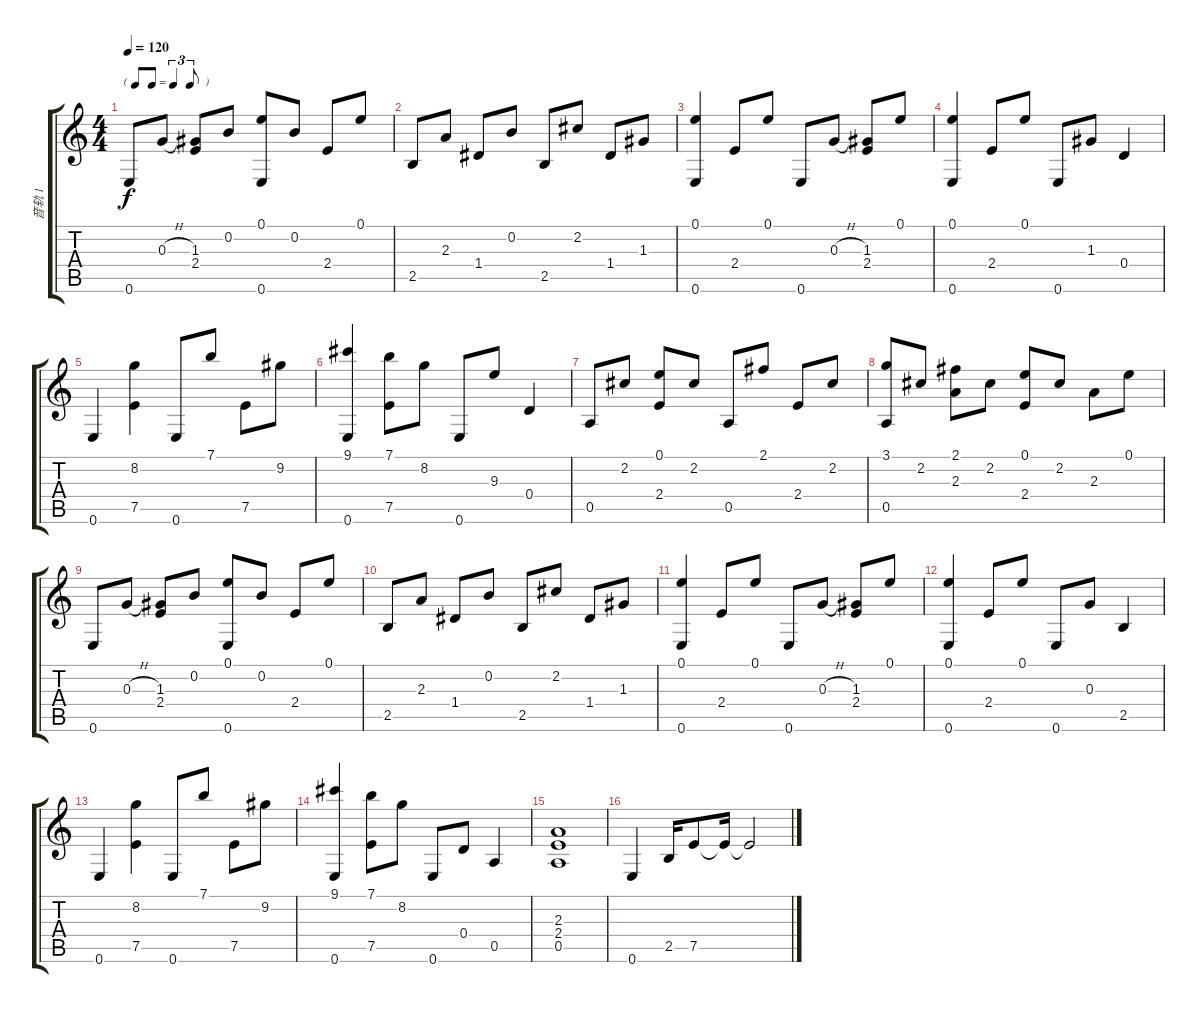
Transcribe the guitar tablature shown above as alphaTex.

\track ("音轨 1" "音轨 1") {instrument acousticguitarnylon}
\staff {score tabs}
\tuning (E4 B3 G3 D3 A2 E2) {hide}
\ts (4 4)
\tf triplet8th
\tempo 120
\clef g2
\ks c
0.6.8{dy f} 0.3{h}.8 (1.3 2.4).8 0.2.8 (0.1 0.6).8 0.2.8 2.4.8 0.1.8 |
2.5.8 2.3.8 1.4.8 0.2.8 2.5.8 2.2.8 1.4.8 1.3.8 |
(0.1 0.6).4 2.4.8 0.1.8 0.6.8 0.3{h}.8 (1.3 2.4).8 0.1.8 |
(0.1 0.6).4 2.4.8 0.1.8 0.6.8 1.3.8 0.4.4 |
0.6.4 (8.2 7.5).4 0.6.8 7.1.8 7.5.8 9.2.8 |
(9.1 0.6).4 (7.1 7.5).8 8.2.8 0.6.8 9.3.8 0.4.4 |
0.5.8 2.2.8 (0.1 2.4).8 2.2.8 0.5.8 2.1.8 2.4.8 2.2.8 |
(3.1 0.5).8 2.2.8 (2.1 2.3).8 2.2.8 (0.1 2.4).8 2.2.8 2.3.8 0.1.8 |
0.6.8 0.3{h}.8 (1.3 2.4).8 0.2.8 (0.1 0.6).8 0.2.8 2.4.8 0.1.8 |
2.5.8 2.3.8 1.4.8 0.2.8 2.5.8 2.2.8 1.4.8 1.3.8 |
(0.1 0.6).4 2.4.8 0.1.8 0.6.8 0.3{h}.8 (1.3 2.4).8 0.1.8 |
(0.1 0.6).4 2.4.8 0.1.8 0.6.8 0.3.8 2.5.4 |
0.6.4 (8.2 7.5).4 0.6.8 7.1.8 7.5.8 9.2.8 |
(9.1 0.6).4 (7.1 7.5).8 8.2.8 0.6.8 0.4.8 0.5.4 |
(2.3 2.4 0.5).1 |
0.6.4 2.5.16 7.5.8 7.5{t}.16 7.5{t}.2
